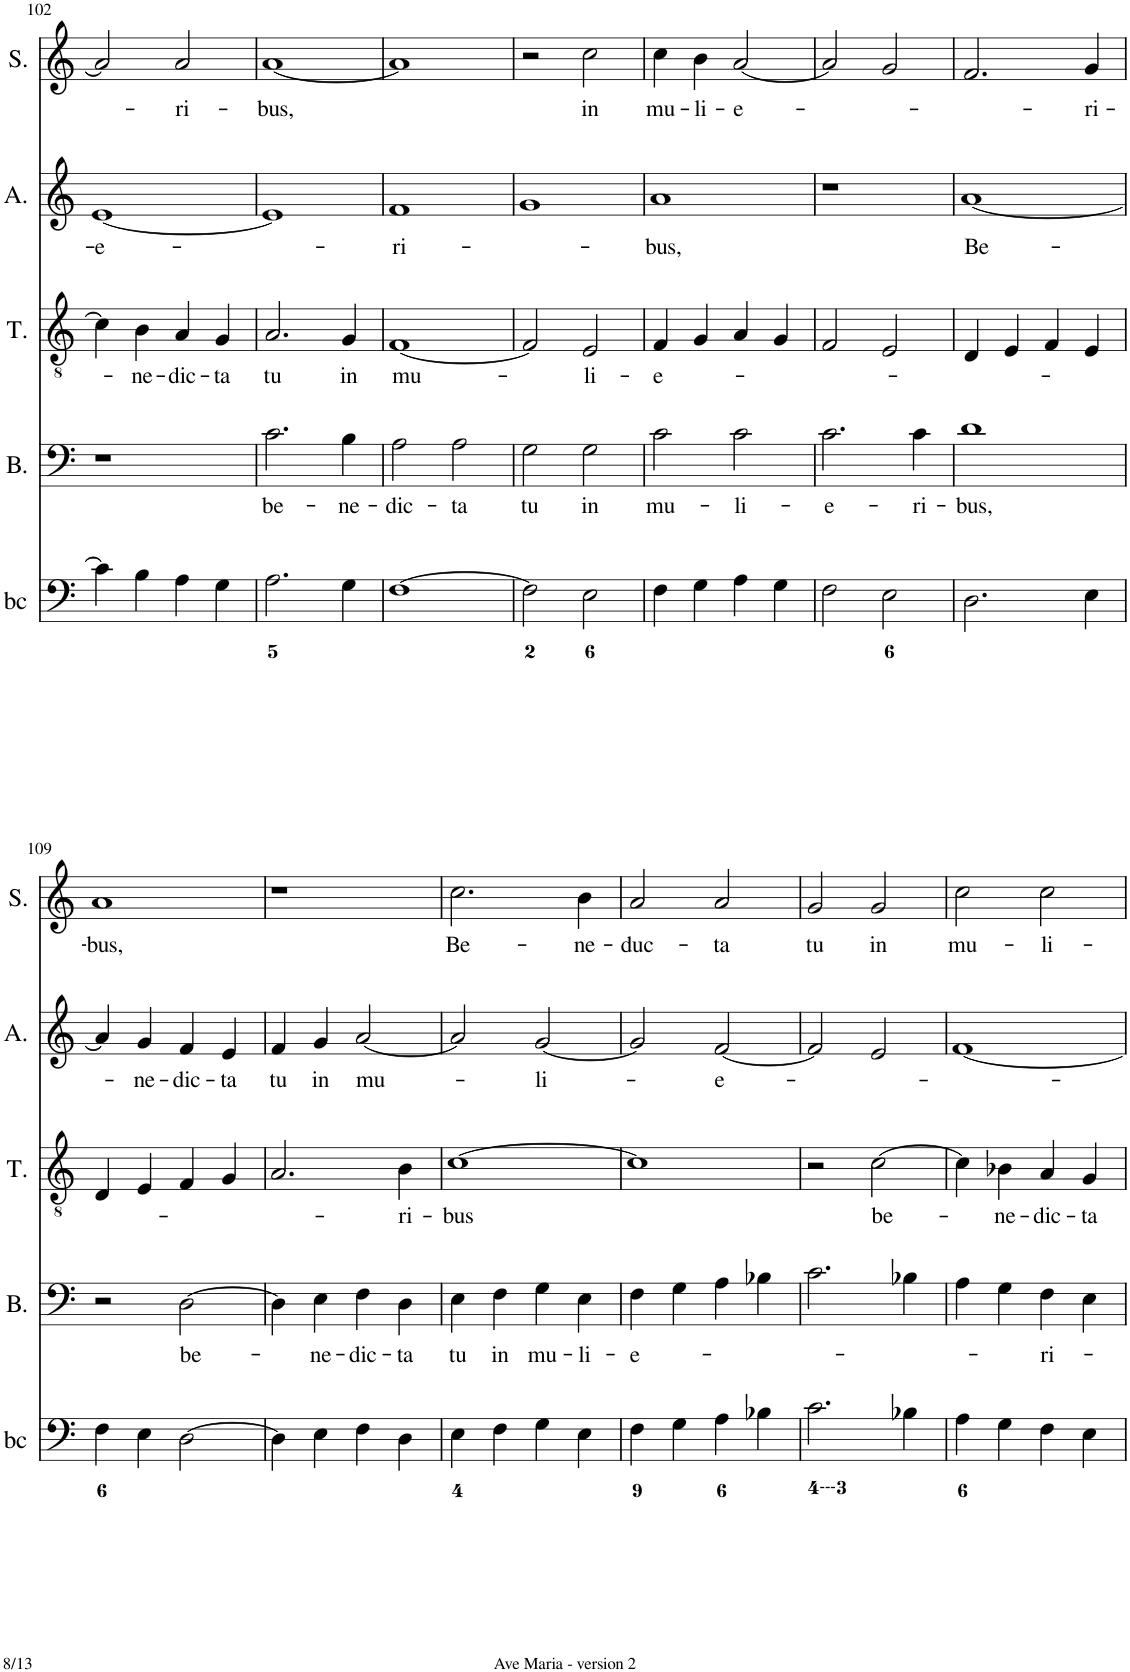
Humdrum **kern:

**kern	**kern	**text	**kern	**text	**kern	**text	**kern	**text
*part5	*part4	*part4	*part3	*part3	*part2	*part2	*part1	*part1
*staff5	*staff4	*staff4	*staff3	*staff3	*staff2	*staff2	*staff1	*staff1
*I"Continuo	*I"Basse	*	*I"Ténor	*	*I"Alto	*	*I"Soprano	*
*	*I'B.	*	*I'T.	*	*I'A.	*	*I'S.	*
!!LO:PB:g=z
*clefF4	*clefF4	*	*clefGv2	*	*clefG2	*	*clefG2	*
*k[]	*k[]	*	*k[]	*	*k[]	*	*k[]	*
*M2/2	*M2/2	*	*M2/2	*	*M2/2	*	*M2/2	*
*met(c|)	*met(c|)	*	*met(c|)	*	*met(c|)	*	*met(c|)	*
=102	=102	=102	=102	=102	=102	=102	=102	=102
!	!	!	!	!	!	!LO:LY:b	!	!
4c\]	1r	.	4c\]	.	[1e	-e-	2a/]	.
!	!	!	!	!LO:LY:b	!	!	!	!
4B\	.	.	4B\	-ne-	.	.	.	.
!	!	!	!	!LO:LY:b	!	!	!	!LO:LY:b
4A\	.	.	4A/	-dic-	.	.	2a/	-ri-
!	!	!	!	!LO:LY:b	!	!	!	!
4G\	.	.	4G/	-ta	.	.	.	.
=103	=103	=103	=103	=103	=103	=103	=103	=103
!	!	!LO:LY:b	!	!LO:LY:b	!	!	!	!LO:LY:b
2.A\	2.c\	be-	2.A/	tu	1e]	.	[1a	-bus,
!	!	!LO:LY:b	!	!LO:LY:b	!	!	!	!
4G\	4B\	-ne-	4G/	in	.	.	.	.
=104	=104	=104	=104	=104	=104	=104	=104	=104
!	!	!LO:LY:b	!	!LO:LY:b	!	!LO:LY:b	!	!
[1F	2A\	-dic-	[1F	mu-	1f	-ri-	1a]	.
!	!	!LO:LY:b	!	!	!	!	!	!
.	2A\	-ta	.	.	.	.	.	.
=105	=105	=105	=105	=105	=105	=105	=105	=105
!	!	!LO:LY:b	!	!	!	!	!	!
2F\]	2G\	tu	2F/]	.	1g	.	2r	.
!	!	!LO:LY:b	!	!LO:LY:b	!	!	!	!LO:LY:b
2E\	2G\	in	2E/	-li-	.	.	2cc\	in
=106	=106	=106	=106	=106	=106	=106	=106	=106
!	!	!LO:LY:b	!	!LO:LY:b	!	!LO:LY:b	!	!LO:LY:b
4F\	2c\	mu-	4F/	-e-	1a	-bus,	4cc\	mu-
!	!	!	!	!	!	!	!	!LO:LY:b
4G\	.	.	4G/	.	.	.	4b\	-li-
!	!	!LO:LY:b	!	!	!	!	!	!LO:LY:b
4A\	2c\	-li-	4A/	.	.	.	[2a/	-e-
4G\	.	.	4G/	.	.	.	.	.
=107	=107	=107	=107	=107	=107	=107	=107	=107
!	!	!LO:LY:b	!	!	!	!	!	!
2F\	2.c\	-e-	2F/	.	1r	.	2a/]	.
2E\	.	.	2E/	.	.	.	2g/	.
!	!	!LO:LY:b	!	!	!	!	!	!
.	4c\	-ri-	.	.	.	.	.	.
=108	=108	=108	=108	=108	=108	=108	=108	=108
!	!	!LO:LY:b	!	!	!	!LO:LY:b	!	!
2.D\	1d	-bus,	4D/	.	[1a	Be-	2.f/	.
.	.	.	4E/	.	.	.	.	.
.	.	.	4F/	.	.	.	.	.
!	!	!	!	!	!	!	!	!LO:LY:b
4E\	.	.	4E/	.	.	.	4g/	-ri-
!!LO:LB:g=z
=109	=109	=109	=109	=109	=109	=109	=109	=109
!	!	!	!	!	!	!	!	!LO:LY:b
4F\	2r	.	4D/	.	4a/]	.	1a	-bus,
!	!	!	!	!	!	!LO:LY:b	!	!
4E\	.	.	4E/	.	4g/	-ne-	.	.
!	!	!LO:LY:b	!	!	!	!LO:LY:b	!	!
[2D\	[2D\	be-	4F/	.	4f/	-dic-	.	.
!	!	!	!	!	!	!LO:LY:b	!	!
.	.	.	4G/	.	4e/	-ta	.	.
=110	=110	=110	=110	=110	=110	=110	=110	=110
!	!	!	!	!	!	!LO:LY:b	!	!
4D\]	4D\]	.	2.A/	.	4f/	tu	1r	.
!	!	!LO:LY:b	!	!	!	!LO:LY:b	!	!
4E\	4E\	-ne-	.	.	4g/	in	.	.
!	!	!LO:LY:b	!	!	!	!LO:LY:b	!	!
4F\	4F\	-dic-	.	.	[2a/	mu-	.	.
!	!	!LO:LY:b	!	!LO:LY:b	!	!	!	!
4D\	4D\	-ta	4B\	-ri-	.	.	.	.
=111	=111	=111	=111	=111	=111	=111	=111	=111
!	!	!LO:LY:b	!	!LO:LY:b	!	!	!	!LO:LY:b
4E\	4E\	tu	[1c	-bus	2a/]	.	2.cc\	Be-
!	!	!LO:LY:b	!	!	!	!	!	!
4F\	4F\	in	.	.	.	.	.	.
!	!	!LO:LY:b	!	!	!	!LO:LY:b	!	!
4G\	4G\	mu-	.	.	[2g/	-li-	.	.
!	!	!LO:LY:b	!	!	!	!	!	!LO:LY:b
4E\	4E\	-li-	.	.	.	.	4b\	-ne-
=112	=112	=112	=112	=112	=112	=112	=112	=112
!	!	!LO:LY:b	!	!	!	!	!	!LO:LY:b
4F\	4F\	-e-	1c]	.	2g/]	.	2a/	-duc-
4G\	4G\	.	.	.	.	.	.	.
!	!	!	!	!	!	!LO:LY:b	!	!LO:LY:b
4A\	4A\	.	.	.	[2f/	-e-	2a/	-ta
4B-X\	4B-X\	.	.	.	.	.	.	.
=113	=113	=113	=113	=113	=113	=113	=113	=113
!	!	!	!	!	!	!	!	!LO:LY:b
2.c\	2.c\	.	2r	.	2f/]	.	2g/	tu
!	!	!	!	!LO:LY:b	!	!	!	!LO:LY:b
.	.	.	[2c\	be-	2e/	.	2g/	in
4B-X\	4B-X\	.	.	.	.	.	.	.
=114	=114	=114	=114	=114	=114	=114	=114	=114
!	!	!	!	!	!	!	!	!LO:LY:b
4A\	4A\	.	4c\]	.	[1f	.	2cc\	mu-
!	!	!	!	!LO:LY:b	!	!	!	!
4G\	4G\	.	4B-X\	-ne-	.	.	.	.
!	!	!LO:LY:b	!	!LO:LY:b	!	!	!	!LO:LY:b
4F\	4F\	-ri-	4A/	-dic-	.	.	2cc\	-li-
!	!	!	!	!LO:LY:b	!	!	!	!
4E\	4E\	.	4G/	-ta	.	.	.	.
=	=	=	=	=	=	=	=	=
*-	*-	*-	*-	*-	*-	*-	*-	*-
